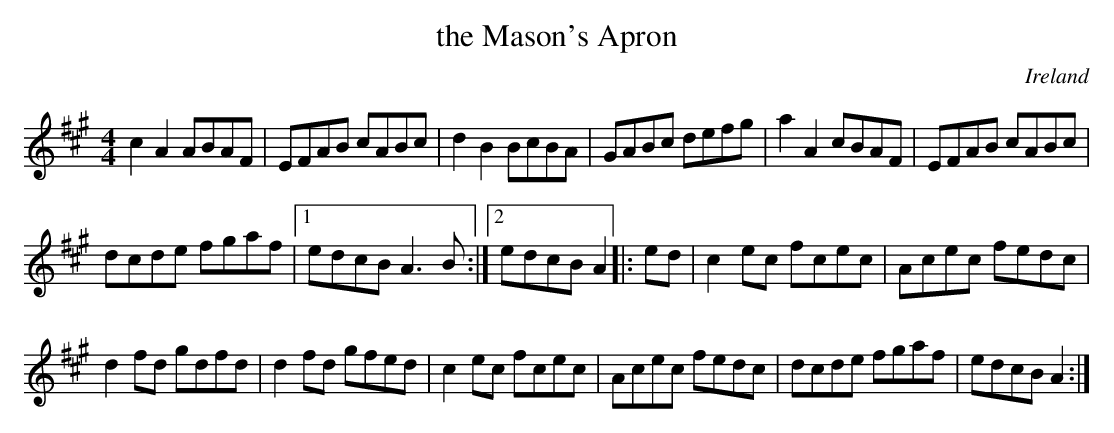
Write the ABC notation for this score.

X:1
T:the Mason's Apron
M:4/4
O:Ireland
O:England
O:Scotland
O:Shetland
O:USA
K:A major
c2A2 ABAF|EFAB cABc|d2B2 BcBA|GABc defg|\
a2A2 cBAF|EFAB cABc|
dcde fgaf\
|1edcB A3B :|2 edcB A2 |:\
ed|\
c2ec fcec|Acec fedc|
d2fd gdfd|d2fd gfed|\
c2ec fcec|Acec fedc|dcde fgaf|edcB A2 :|
